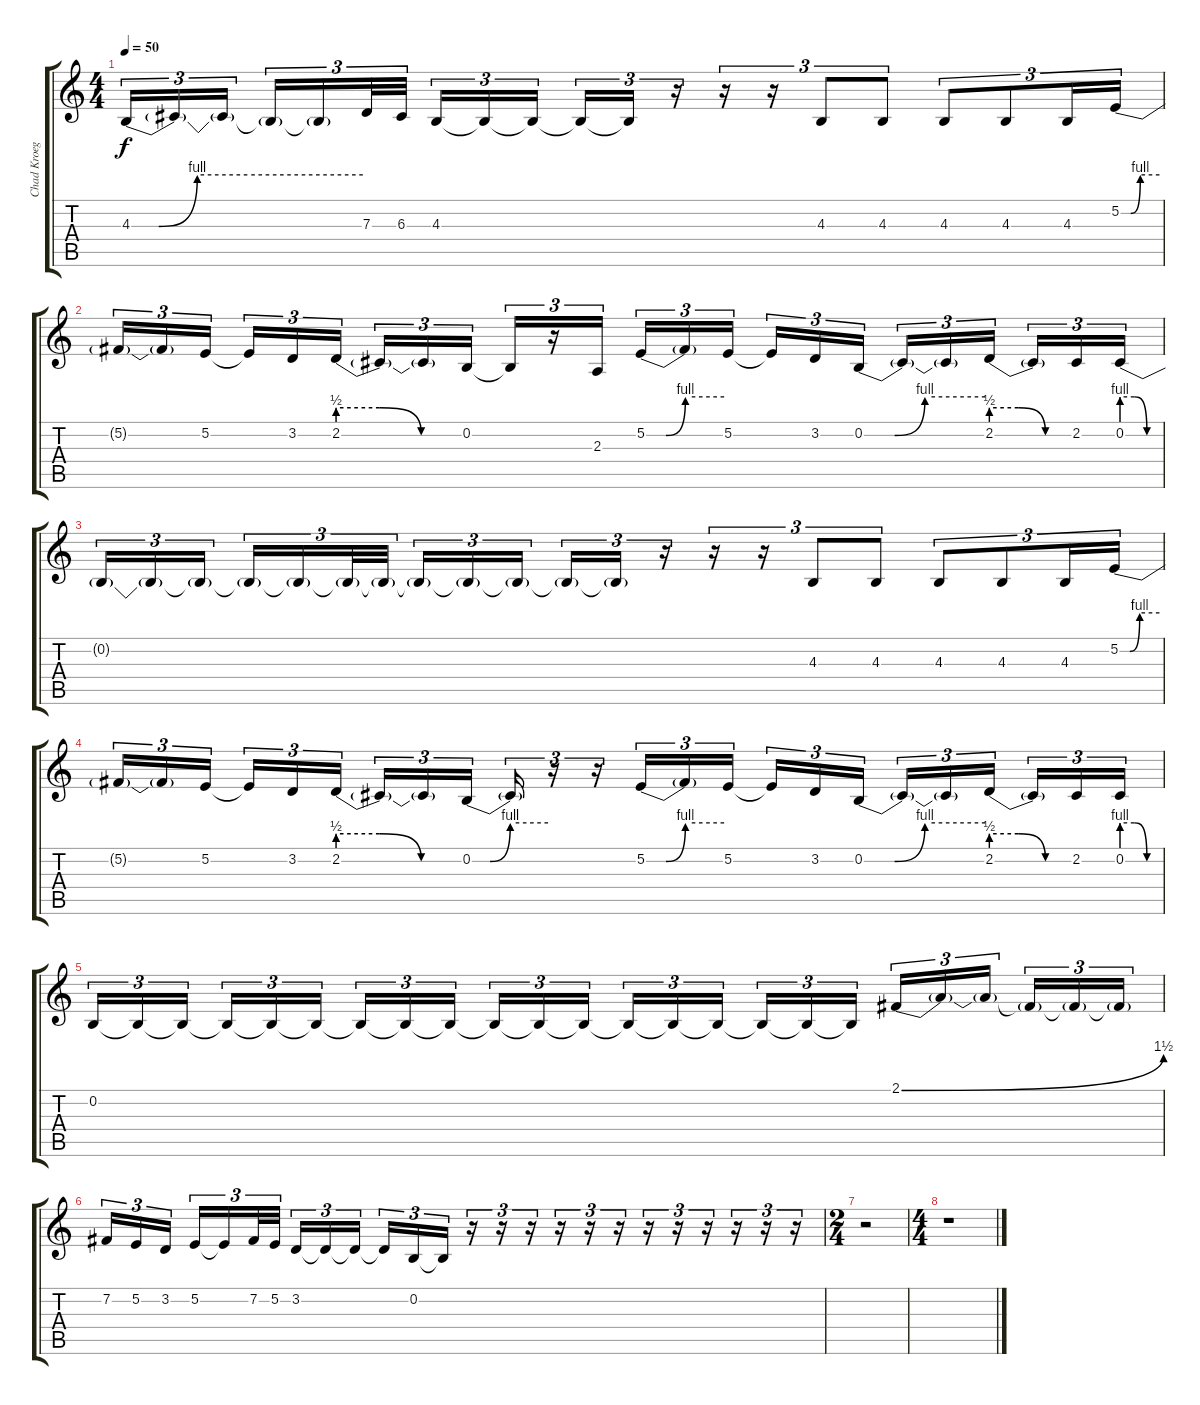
\track ("Chad Kroeger" "Chad Kroeg") {instrument lead1square}
\staff {score tabs}
\tuning (E4 B3 G3 D3 A2 E2) {hide}
\ts (4 4)
\tempo 50
\clef g2
\ks c
4.3{be (custom 0 0 7 0 17 4 30 4 60 4)}.16{tu (3 2) dy f} 4.3{t}.16{tu (3 2)} 4.3{t}.16{tu (3 2)} 4.3{t}.16{tu (3 2)} 4.3{t}.16{tu (3 2)} 7.3.32{tu (3 2)} 6.3.32{tu (3 2)} 4.3.16{tu (3 2)} 4.3{t}.16{tu (3 2)} 4.3{t}.16{tu (3 2)} 4.3{t}.16{tu (3 2)} 4.3{t}.16{tu (3 2)} r.16{tu (3 2)} r.16{tu (3 2)} r.16{tu (3 2)} 4.3.8{tu (3 2)} 4.3.8{tu (3 2)} 4.3.8{tu (3 2)} 4.3.8{tu (3 2)} 4.3.16{tu (3 2)} 5.2{be (custom 0 0 15 0 30 4 60 4)}.16{tu (3 2)} |
5.2{t}.16{tu (3 2)} 5.2{t}.16{tu (3 2)} 5.2.16{tu (3 2)} 5.2{t}.16{tu (3 2)} 3.2.16{tu (3 2)} 2.2{be (custom 0 2 20 2 40 0 60 0)}.16{tu (3 2)} 2.2{t}.16{tu (3 2)} 2.2{t}.16{tu (3 2)} 0.2.16{tu (3 2)} 0.2{t}.16{tu (3 2)} r.16{tu (3 2)} 2.3.16{tu (3 2)} 5.2{be (custom 0 0 15 0 30 4 60 4)}.16{tu (3 2)} 5.2{t}.16{tu (3 2)} 5.2.16{tu (3 2)} 5.2{t}.16{tu (3 2)} 3.2.16{tu (3 2)} 0.2{be (custom 0 0 15 0 30 4 60 4)}.16{tu (3 2)} 0.2{t}.16{tu (3 2)} 0.2{t}.16{tu (3 2)} 2.2{be (custom 0 2 20 2 40 0 60 0)}.16{tu (3 2)} 2.2{t}.16{tu (3 2)} 2.2.16{tu (3 2)} 0.2{be (custom 0 4 20 4 40 0 60 0)}.16{tu (3 2)} |
0.2{t}.16{tu (3 2)} 0.2{t}.16{tu (3 2)} 0.2{t}.16{tu (3 2)} 0.2{t}.16{tu (3 2)} 0.2{t}.16{tu (3 2)} 0.2{t}.32{tu (3 2)} 0.2{t}.32{tu (3 2)} 0.2{t}.16{tu (3 2)} 0.2{t}.16{tu (3 2)} 0.2{t}.16{tu (3 2)} 0.2{t}.16{tu (3 2)} 0.2{t}.16{tu (3 2)} r.16{tu (3 2)} r.16{tu (3 2)} r.16{tu (3 2)} 4.3.8{tu (3 2)} 4.3.8{tu (3 2)} 4.3.8{tu (3 2)} 4.3.8{tu (3 2)} 4.3.16{tu (3 2)} 5.2{be (custom 0 0 15 0 30 4 60 4)}.16{tu (3 2)} |
5.2{t}.16{tu (3 2)} 5.2{t}.16{tu (3 2)} 5.2.16{tu (3 2)} 5.2{t}.16{tu (3 2)} 3.2.16{tu (3 2)} 2.2{be (custom 0 2 20 2 40 0 60 0)}.16{tu (3 2)} 2.2{t}.16{tu (3 2)} 2.2{t}.16{tu (3 2)} 0.2{be (custom 0 0 14 0 30 4 60 4)}.16{tu (3 2)} 0.2{t}.16{tu (3 2)} r.16{tu (3 2)} r.16{tu (3 2)} 5.2{be (custom 0 0 15 0 30 4 60 4)}.16{tu (3 2)} 5.2{t}.16{tu (3 2)} 5.2.16{tu (3 2)} 5.2{t}.16{tu (3 2)} 3.2.16{tu (3 2)} 0.2{be (custom 0 0 15 0 30 4 60 4)}.16{tu (3 2)} 0.2{t}.16{tu (3 2)} 0.2{t}.16{tu (3 2)} 2.2{be (custom 0 2 20 2 40 0 60 0)}.16{tu (3 2)} 2.2{t}.16{tu (3 2)} 2.2.16{tu (3 2)} 0.2{be (custom 0 4 20 4 40 0 60 0)}.16{tu (3 2)} |
0.2.16{tu (3 2)} 0.2{t}.16{tu (3 2)} 0.2{t}.16{tu (3 2)} 0.2{t}.16{tu (3 2)} 0.2{t}.16{tu (3 2)} 0.2{t}.16{tu (3 2)} 0.2{t}.16{tu (3 2)} 0.2{t}.16{tu (3 2)} 0.2{t}.16{tu (3 2)} 0.2{t}.16{tu (3 2)} 0.2{t}.16{tu (3 2)} 0.2{t}.16{tu (3 2)} 0.2{t}.16{tu (3 2)} 0.2{t}.16{tu (3 2)} 0.2{t}.16{tu (3 2)} 0.2{t}.16{tu (3 2)} 0.2{t}.16{tu (3 2)} 0.2{t}.16{tu (3 2)} 2.1{be (bend 0 0 60 6)}.16{tu (3 2)} 2.1{t}.16{tu (3 2)} 2.1{t}.16{tu (3 2)} 2.1{t}.16{tu (3 2)} 2.1{t}.16{tu (3 2)} 2.1{t}.16{tu (3 2)} |
7.2.16{tu (3 2)} 5.2.16{tu (3 2)} 3.2.16{tu (3 2)} 5.2.16{tu (3 2)} 5.2{t}.16{tu (3 2)} 7.2.32{tu (3 2)} 5.2.32{tu (3 2)} 3.2.16{tu (3 2)} 3.2{t}.16{tu (3 2)} 3.2{t}.16{tu (3 2)} 3.2{t}.16{tu (3 2)} 0.2.16{tu (3 2)} 0.2{t}.16{tu (3 2)} r.16{tu (3 2)} r.16{tu (3 2)} r.16{tu (3 2)} r.16{tu (3 2)} r.16{tu (3 2)} r.16{tu (3 2)} r.16{tu (3 2)} r.16{tu (3 2)} r.16{tu (3 2)} r.16{tu (3 2)} r.16{tu (3 2)} r.16{tu (3 2)} |
\ts (2 4)
r.2 |
\ts (4 4)
r.1
